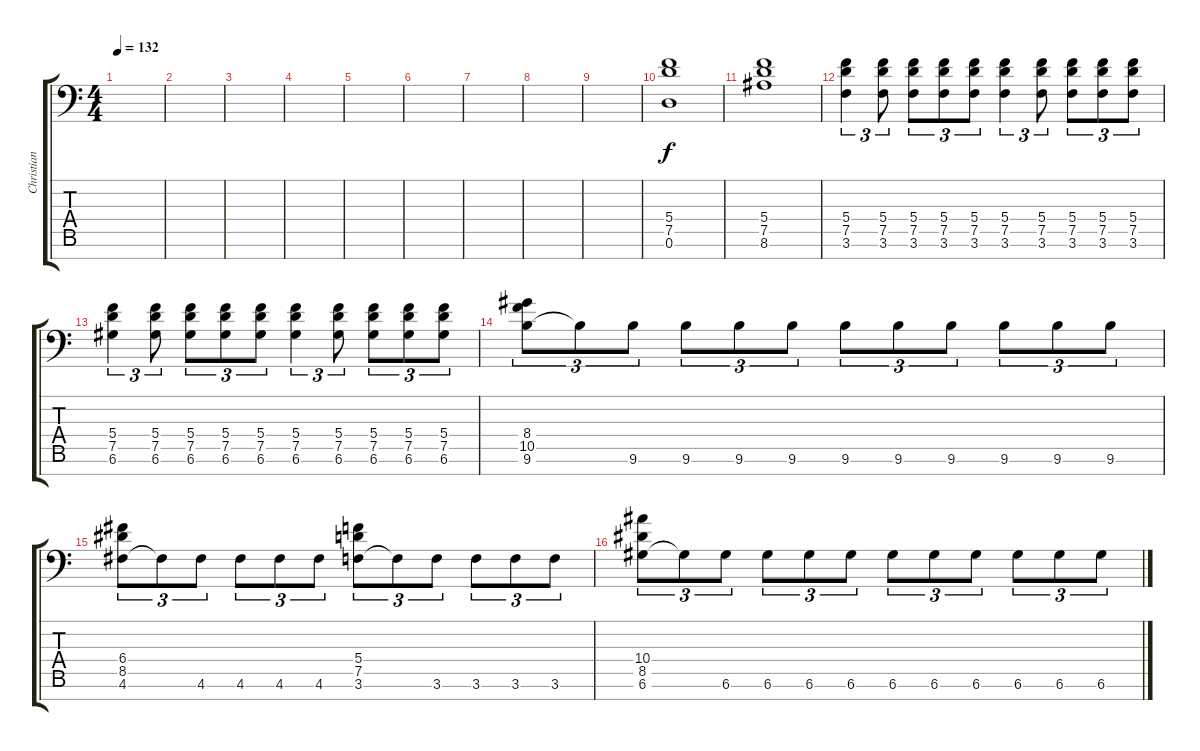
\track ("Christian Muenzner" "Christian ") {instrument distortionguitar}
\staff {score tabs}
\tuning (D4 A3 F3 C3 G2 D2 C-1) {hide}
\ts (4 4)
\tempo 132
\clef f4
\ks c
|
|
|
|
|
|
|
|
|
(5.4 7.5 0.6).1 |
(5.4 7.5 8.6).1 |
(5.4 7.5 3.6).4{tu (3 2)} (5.4 7.5 3.6).8{tu (3 2)} (5.4 7.5 3.6).8{tu (3 2)} (5.4 7.5 3.6).8{tu (3 2)} (5.4 7.5 3.6).8{tu (3 2)} (5.4 7.5 3.6).4{tu (3 2)} (5.4 7.5 3.6).8{tu (3 2)} (5.4 7.5 3.6).8{tu (3 2)} (5.4 7.5 3.6).8{tu (3 2)} (5.4 7.5 3.6).8{tu (3 2)} |
(5.4 7.5 6.6).4{tu (3 2)} (5.4 7.5 6.6).8{tu (3 2)} (5.4 7.5 6.6).8{tu (3 2)} (5.4 7.5 6.6).8{tu (3 2)} (5.4 7.5 6.6).8{tu (3 2)} (5.4 7.5 6.6).4{tu (3 2)} (5.4 7.5 6.6).8{tu (3 2)} (5.4 7.5 6.6).8{tu (3 2)} (5.4 7.5 6.6).8{tu (3 2)} (5.4 7.5 6.6).8{tu (3 2)} |
(8.4 10.5 9.6).8{tu (3 2)} 9.6{t}.8{tu (3 2)} 9.6.8{tu (3 2)} 9.6.8{tu (3 2)} 9.6.8{tu (3 2)} 9.6.8{tu (3 2)} 9.6.8{tu (3 2)} 9.6.8{tu (3 2)} 9.6.8{tu (3 2)} 9.6.8{tu (3 2)} 9.6.8{tu (3 2)} 9.6.8{tu (3 2)} |
(6.4 8.5 4.6).8{tu (3 2)} 4.6{t}.8{tu (3 2)} 4.6.8{tu (3 2)} 4.6.8{tu (3 2)} 4.6.8{tu (3 2)} 4.6.8{tu (3 2)} (5.4 7.5 3.6).8{tu (3 2)} 3.6{t}.8{tu (3 2)} 3.6.8{tu (3 2)} 3.6.8{tu (3 2)} 3.6.8{tu (3 2)} 3.6.8{tu (3 2)} |
(10.4 8.5 6.6).8{tu (3 2)} 6.6{t}.8{tu (3 2)} 6.6.8{tu (3 2)} 6.6.8{tu (3 2)} 6.6.8{tu (3 2)} 6.6.8{tu (3 2)} 6.6.8{tu (3 2)} 6.6.8{tu (3 2)} 6.6.8{tu (3 2)} 6.6.8{tu (3 2)} 6.6.8{tu (3 2)} 6.6.8{tu (3 2)}
